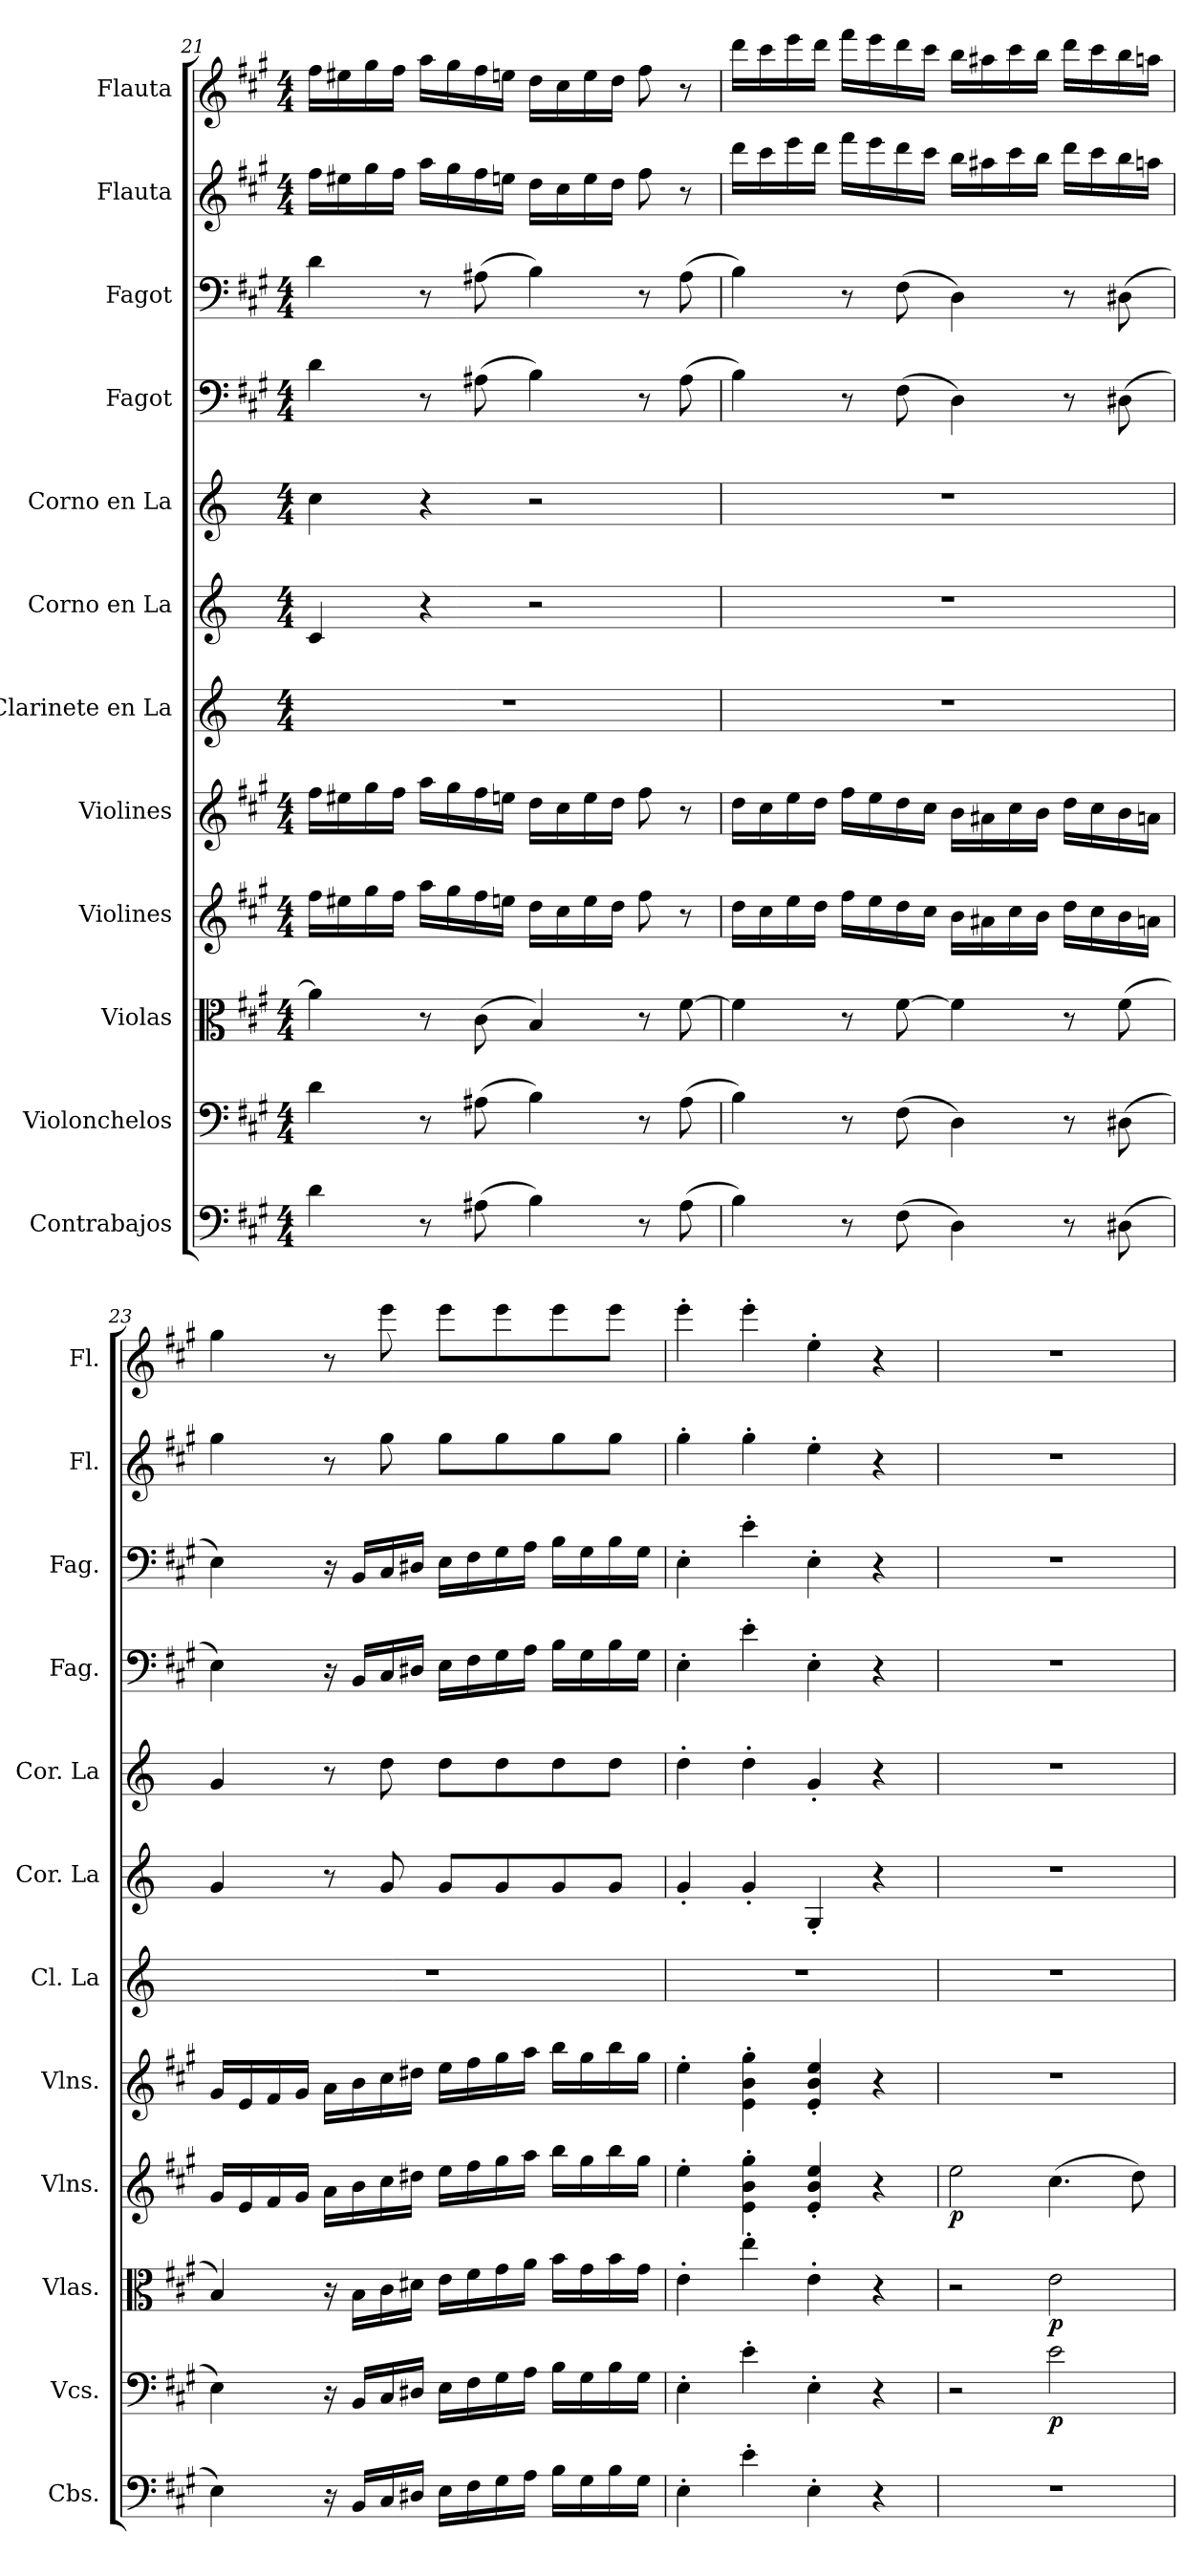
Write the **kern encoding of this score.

**kern	**kern	**dynam	**kern	**dynam	**kern	**dynam	**kern	**kern	**kern	**kern	**kern	**kern	**kern	**kern
*part12	*part11	*part11	*part10	*part10	*part9	*part9	*part8	*part7	*part6	*part5	*part4	*part3	*part2	*part1
*staff12	*staff11	*staff11	*staff10	*staff10	*staff9	*staff9	*staff8	*staff7	*staff6	*staff5	*staff4	*staff3	*staff2	*staff1
*I"Contrabajos	*I"Violonchelos	*	*I"Violas	*	*I"Violines	*	*I"Violines	*I"Clarinete en La	*I"Corno en La	*I"Corno en La	*I"Fagot	*I"Fagot	*I"Flauta	*I"Flauta
*I'Cbs.	*I'Vcs.	*	*I'Vlas.	*	*I'Vlns.	*	*I'Vlns.	*I'Cl. La	*I'Cor. La	*I'Cor. La	*I'Fag.	*I'Fag.	*I'Fl.	*I'Fl.
*clefF4	*clefF4	*	*clefC3	*	*clefG2	*	*clefG2	*clefG2	*clefG2	*clefG2	*clefF4	*clefF4	*clefG2	*clefG2
*ITrd7c12	*	*	*	*	*	*	*	*ITrd2c3	*ITrd2c3	*ITrd2c3	*	*	*	*
*k[f#c#g#]	*k[f#c#g#]	*	*k[f#c#g#]	*	*k[f#c#g#]	*	*k[f#c#g#]	*k[f#c#g#]	*k[f#c#g#]	*k[f#c#g#]	*k[f#c#g#]	*k[f#c#g#]	*k[f#c#g#]	*k[f#c#g#]
*M4/4	*M4/4	*	*M4/4	*	*M4/4	*	*M4/4	*M4/4	*M4/4	*M4/4	*M4/4	*M4/4	*M4/4	*M4/4
=21	=21	=21	=21	=21	=21	=21	=21	=21	=21	=21	=21	=21	=21	=21
4D\	4d\	.	4a\]	.	16ff#\LL	.	16ff#\LL	1r	4A/	4a\	4d\	4d\	16ff#\LL	16ff#\LL
.	.	.	.	.	16ee#X\	.	16ee#X\	.	.	.	.	.	16ee#X\	16ee#X\
.	.	.	.	.	16gg#\	.	16gg#\	.	.	.	.	.	16gg#\	16gg#\
.	.	.	.	.	16ff#\JJ	.	16ff#\JJ	.	.	.	.	.	16ff#\JJ	16ff#\JJ
8r	8r	.	8r	.	16aa\LL	.	16aa\LL	.	4r	4r	8r	8r	16aa\LL	16aa\LL
.	.	.	.	.	16gg#\	.	16gg#\	.	.	.	.	.	16gg#\	16gg#\
(>8AA#X\	(>8A#X\	.	(>8c#\	.	16ff#\	.	16ff#\	.	.	.	(>8A#X\	(>8A#X\	16ff#\	16ff#\
.	.	.	.	.	16een\JJ	.	16een\JJ	.	.	.	.	.	16een\JJ	16een\JJ
4BB\)	4B\)	.	4B/)	.	16dd\LL	.	16dd\LL	.	2r	2r	4B\)	4B\)	16dd\LL	16dd\LL
.	.	.	.	.	16cc#\	.	16cc#\	.	.	.	.	.	16cc#\	16cc#\
.	.	.	.	.	16ee\	.	16ee\	.	.	.	.	.	16ee\	16ee\
.	.	.	.	.	16dd\JJ	.	16dd\JJ	.	.	.	.	.	16dd\JJ	16dd\JJ
8r	8r	.	8r	.	8ff#\	.	8ff#\	.	.	.	8r	8r	8ff#\	8ff#\
(>8AA#\	(>8A#\	.	[8f#\	.	8r	.	8r	.	.	.	(>8A#\	(>8A#\	8r	8r
!!LO:LB:g=z
=22	=22	=22	=22	=22	=22	=22	=22	=22	=22	=22	=22	=22	=22	=22
4BB\)	4B\)	.	4f#\]	.	16dd\LL	.	16dd\LL	1r	1r	1r	4B\)	4B\)	16ddd\LL	16ddd\LL
.	.	.	.	.	16cc#\	.	16cc#\	.	.	.	.	.	16ccc#\	16ccc#\
.	.	.	.	.	16ee\	.	16ee\	.	.	.	.	.	16eee\	16eee\
.	.	.	.	.	16dd\JJ	.	16dd\JJ	.	.	.	.	.	16ddd\JJ	16ddd\JJ
8r	8r	.	8r	.	16ff#\LL	.	16ff#\LL	.	.	.	8r	8r	16fff#\LL	16fff#\LL
.	.	.	.	.	16ee\	.	16ee\	.	.	.	.	.	16eee\	16eee\
(>8FF#\	(>8F#\	.	[8f#\	.	16dd\	.	16dd\	.	.	.	(>8F#\	(>8F#\	16ddd\	16ddd\
.	.	.	.	.	16cc#\JJ	.	16cc#\JJ	.	.	.	.	.	16ccc#\JJ	16ccc#\JJ
4DD\)	4D\)	.	4f#\]	.	16b\LL	.	16b\LL	.	.	.	4D\)	4D\)	16bb\LL	16bb\LL
.	.	.	.	.	16a#X\	.	16a#X\	.	.	.	.	.	16aa#X\	16aa#X\
.	.	.	.	.	16cc#\	.	16cc#\	.	.	.	.	.	16ccc#\	16ccc#\
.	.	.	.	.	16b\JJ	.	16b\JJ	.	.	.	.	.	16bb\JJ	16bb\JJ
8r	8r	.	8r	.	16dd\LL	.	16dd\LL	.	.	.	8r	8r	16ddd\LL	16ddd\LL
.	.	.	.	.	16cc#\	.	16cc#\	.	.	.	.	.	16ccc#\	16ccc#\
(>8DD#X\	(>8D#X\	.	(>8f#\	.	16b\	.	16b\	.	.	.	(>8D#X\	(>8D#X\	16bb\	16bb\
.	.	.	.	.	16an\JJ	.	16an\JJ	.	.	.	.	.	16aan\JJ	16aan\JJ
=23	=23	=23	=23	=23	=23	=23	=23	=23	=23	=23	=23	=23	=23	=23
4EE\)	4E\)	.	4B/)	.	16g#/LL	.	16g#/LL	1r	4e/	4e/	4E\)	4E\)	4gg#\	4gg#\
.	.	.	.	.	16e/	.	16e/	.	.	.	.	.	.	.
.	.	.	.	.	16f#/	.	16f#/	.	.	.	.	.	.	.
.	.	.	.	.	16g#/JJ	.	16g#/JJ	.	.	.	.	.	.	.
16r	16r	.	16r	.	16a\LL	.	16a\LL	.	8r	8r	16r	16r	8r	8r
16BBB/LL	16BB/LL	.	16B\LL	.	16b\	.	16b\	.	.	.	16BB/LL	16BB/LL	.	.
16CC#/	16C#/	.	16c#\	.	16cc#\	.	16cc#\	.	8e/	8b\	16C#/	16C#/	8gg#\	8eee\
16DD#X/JJ	16D#X/JJ	.	16d#X\JJ	.	16dd#X\JJ	.	16dd#X\JJ	.	.	.	16D#X/JJ	16D#X/JJ	.	.
16EE\LL	16E\LL	.	16e\LL	.	16ee\LL	.	16ee\LL	.	8e/L	8b\L	16E\LL	16E\LL	8gg#\L	8eee\L
16FF#\	16F#\	.	16f#\	.	16ff#\	.	16ff#\	.	.	.	16F#\	16F#\	.	.
16GG#\	16G#\	.	16g#\	.	16gg#\	.	16gg#\	.	8e/	8b\	16G#\	16G#\	8gg#\	8eee\
16AA\JJ	16A\JJ	.	16a\JJ	.	16aa\JJ	.	16aa\JJ	.	.	.	16A\JJ	16A\JJ	.	.
16BB\LL	16B\LL	.	16b\LL	.	16bb\LL	.	16bb\LL	.	8e/	8b\	16B\LL	16B\LL	8gg#\	8eee\
16GG#\	16G#\	.	16g#\	.	16gg#\	.	16gg#\	.	.	.	16G#\	16G#\	.	.
16BB\	16B\	.	16b\	.	16bb\	.	16bb\	.	8e/J	8b\J	16B\	16B\	8gg#\J	8eee\J
16GG#\JJ	16G#\JJ	.	16g#\JJ	.	16gg#\JJ	.	16gg#\JJ	.	.	.	16G#\JJ	16G#\JJ	.	.
=24	=24	=24	=24	=24	=24	=24	=24	=24	=24	=24	=24	=24	=24	=24
4EE'\	4E'\	.	4e'\	.	4ee'\	.	4ee'\	1r	4e'/	4b'\	4E'\	4E'\	4gg#'\	4eee'\
4E'\	4e'\	.	4ee'\	.	4e\' 4b\' 4gg#\'	.	4e\' 4b\' 4gg#\'	.	4e'/	4b'\	4e'\	4e'\	4gg#'\	4eee'\
4EE'\	4E'\	.	4e'\	.	4e/' 4b/' 4ee/'	.	4e/' 4b/' 4ee/'	.	4E'/	4e'/	4E'\	4E'\	4ee'\	4ee'\
4r	4r	.	4r	.	4r	.	4r	.	4r	4r	4r	4r	4r	4r
=25	=25	=25	=25	=25	=25	=25	=25	=25	=25	=25	=25	=25	=25	=25
!	!	!	!	!	!	!LO:DY:b	!	!	!	!	!	!	!	!
1r	2r	.	2r	.	2ee\	p	1r	1r	1r	1r	1r	1r	1r	1r
!	!	!LO:DY:b	!	!LO:DY:b	!	!	!	!	!	!	!	!	!	!
.	2e\	p	2e\	p	(>4.cc#\	.	.	.	.	.	.	.	.	.
.	.	.	.	.	8dd\)	.	.	.	.	.	.	.	.	.
=	=	=	=	=	=	=	=	=	=	=	=	=	=	=
*-	*-	*-	*-	*-	*-	*-	*-	*-	*-	*-	*-	*-	*-	*-
